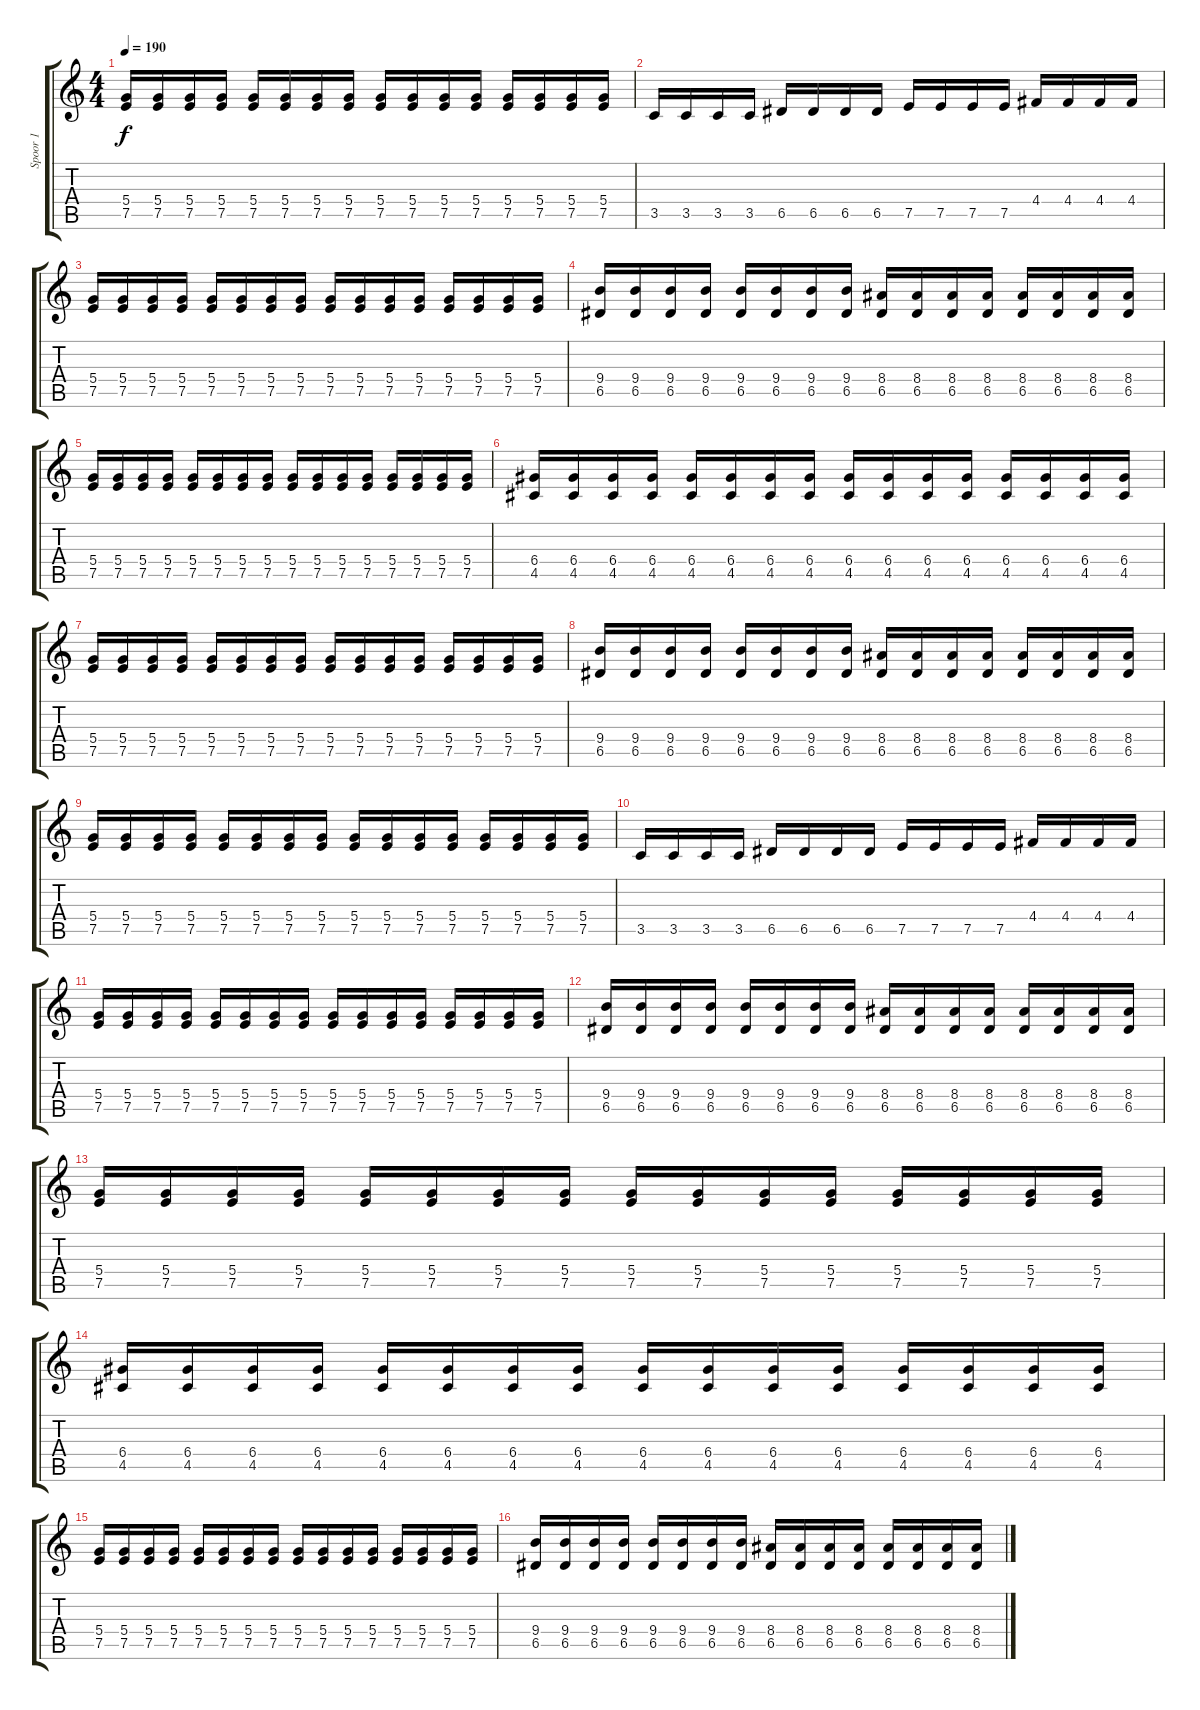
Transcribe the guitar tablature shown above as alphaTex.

\track ("Spoor 1" "Spoor 1") {instrument overdrivenguitar}
\staff {score tabs}
\tuning (E4 B3 G3 D3 A2 E2) {hide}
\ts (4 4)
\tempo 190
\clef g2
\ks c
(5.4 7.5).16{dy f} (5.4 7.5).16 (5.4 7.5).16 (5.4 7.5).16 (5.4 7.5).16 (5.4 7.5).16 (5.4 7.5).16 (5.4 7.5).16 (5.4 7.5).16 (5.4 7.5).16 (5.4 7.5).16 (5.4 7.5).16 (5.4 7.5).16 (5.4 7.5).16 (5.4 7.5).16 (5.4 7.5).16 |
3.5.16 3.5.16 3.5.16 3.5.16 6.5.16 6.5.16 6.5.16 6.5.16 7.5.16 7.5.16 7.5.16 7.5.16 4.4.16 4.4.16 4.4.16 4.4.16 |
(5.4 7.5).16 (5.4 7.5).16 (5.4 7.5).16 (5.4 7.5).16 (5.4 7.5).16 (5.4 7.5).16 (5.4 7.5).16 (5.4 7.5).16 (5.4 7.5).16 (5.4 7.5).16 (5.4 7.5).16 (5.4 7.5).16 (5.4 7.5).16 (5.4 7.5).16 (5.4 7.5).16 (5.4 7.5).16 |
(9.4 6.5).16 (9.4 6.5).16 (9.4 6.5).16 (9.4 6.5).16 (9.4 6.5).16 (9.4 6.5).16 (9.4 6.5).16 (9.4 6.5).16 (8.4 6.5).16 (8.4 6.5).16 (8.4 6.5).16 (8.4 6.5).16 (8.4 6.5).16 (8.4 6.5).16 (8.4 6.5).16 (8.4 6.5).16 |
(5.4 7.5).16 (5.4 7.5).16 (5.4 7.5).16 (5.4 7.5).16 (5.4 7.5).16 (5.4 7.5).16 (5.4 7.5).16 (5.4 7.5).16 (5.4 7.5).16 (5.4 7.5).16 (5.4 7.5).16 (5.4 7.5).16 (5.4 7.5).16 (5.4 7.5).16 (5.4 7.5).16 (5.4 7.5).16 |
(6.4 4.5).16 (6.4 4.5).16 (6.4 4.5).16 (6.4 4.5).16 (6.4 4.5).16 (6.4 4.5).16 (6.4 4.5).16 (6.4 4.5).16 (6.4 4.5).16 (6.4 4.5).16 (6.4 4.5).16 (6.4 4.5).16 (6.4 4.5).16 (6.4 4.5).16 (6.4 4.5).16 (6.4 4.5).16 |
(5.4 7.5).16 (5.4 7.5).16 (5.4 7.5).16 (5.4 7.5).16 (5.4 7.5).16 (5.4 7.5).16 (5.4 7.5).16 (5.4 7.5).16 (5.4 7.5).16 (5.4 7.5).16 (5.4 7.5).16 (5.4 7.5).16 (5.4 7.5).16 (5.4 7.5).16 (5.4 7.5).16 (5.4 7.5).16 |
(9.4 6.5).16 (9.4 6.5).16 (9.4 6.5).16 (9.4 6.5).16 (9.4 6.5).16 (9.4 6.5).16 (9.4 6.5).16 (9.4 6.5).16 (8.4 6.5).16 (8.4 6.5).16 (8.4 6.5).16 (8.4 6.5).16 (8.4 6.5).16 (8.4 6.5).16 (8.4 6.5).16 (8.4 6.5).16 |
(5.4 7.5).16 (5.4 7.5).16 (5.4 7.5).16 (5.4 7.5).16 (5.4 7.5).16 (5.4 7.5).16 (5.4 7.5).16 (5.4 7.5).16 (5.4 7.5).16 (5.4 7.5).16 (5.4 7.5).16 (5.4 7.5).16 (5.4 7.5).16 (5.4 7.5).16 (5.4 7.5).16 (5.4 7.5).16 |
3.5.16 3.5.16 3.5.16 3.5.16 6.5.16 6.5.16 6.5.16 6.5.16 7.5.16 7.5.16 7.5.16 7.5.16 4.4.16 4.4.16 4.4.16 4.4.16 |
(5.4 7.5).16 (5.4 7.5).16 (5.4 7.5).16 (5.4 7.5).16 (5.4 7.5).16 (5.4 7.5).16 (5.4 7.5).16 (5.4 7.5).16 (5.4 7.5).16 (5.4 7.5).16 (5.4 7.5).16 (5.4 7.5).16 (5.4 7.5).16 (5.4 7.5).16 (5.4 7.5).16 (5.4 7.5).16 |
(9.4 6.5).16 (9.4 6.5).16 (9.4 6.5).16 (9.4 6.5).16 (9.4 6.5).16 (9.4 6.5).16 (9.4 6.5).16 (9.4 6.5).16 (8.4 6.5).16 (8.4 6.5).16 (8.4 6.5).16 (8.4 6.5).16 (8.4 6.5).16 (8.4 6.5).16 (8.4 6.5).16 (8.4 6.5).16 |
(5.4 7.5).16 (5.4 7.5).16 (5.4 7.5).16 (5.4 7.5).16 (5.4 7.5).16 (5.4 7.5).16 (5.4 7.5).16 (5.4 7.5).16 (5.4 7.5).16 (5.4 7.5).16 (5.4 7.5).16 (5.4 7.5).16 (5.4 7.5).16 (5.4 7.5).16 (5.4 7.5).16 (5.4 7.5).16 |
(6.4 4.5).16 (6.4 4.5).16 (6.4 4.5).16 (6.4 4.5).16 (6.4 4.5).16 (6.4 4.5).16 (6.4 4.5).16 (6.4 4.5).16 (6.4 4.5).16 (6.4 4.5).16 (6.4 4.5).16 (6.4 4.5).16 (6.4 4.5).16 (6.4 4.5).16 (6.4 4.5).16 (6.4 4.5).16 |
(5.4 7.5).16 (5.4 7.5).16 (5.4 7.5).16 (5.4 7.5).16 (5.4 7.5).16 (5.4 7.5).16 (5.4 7.5).16 (5.4 7.5).16 (5.4 7.5).16 (5.4 7.5).16 (5.4 7.5).16 (5.4 7.5).16 (5.4 7.5).16 (5.4 7.5).16 (5.4 7.5).16 (5.4 7.5).16 |
(9.4 6.5).16 (9.4 6.5).16 (9.4 6.5).16 (9.4 6.5).16 (9.4 6.5).16 (9.4 6.5).16 (9.4 6.5).16 (9.4 6.5).16 (8.4 6.5).16 (8.4 6.5).16 (8.4 6.5).16 (8.4 6.5).16 (8.4 6.5).16 (8.4 6.5).16 (8.4 6.5).16 (8.4 6.5).16
